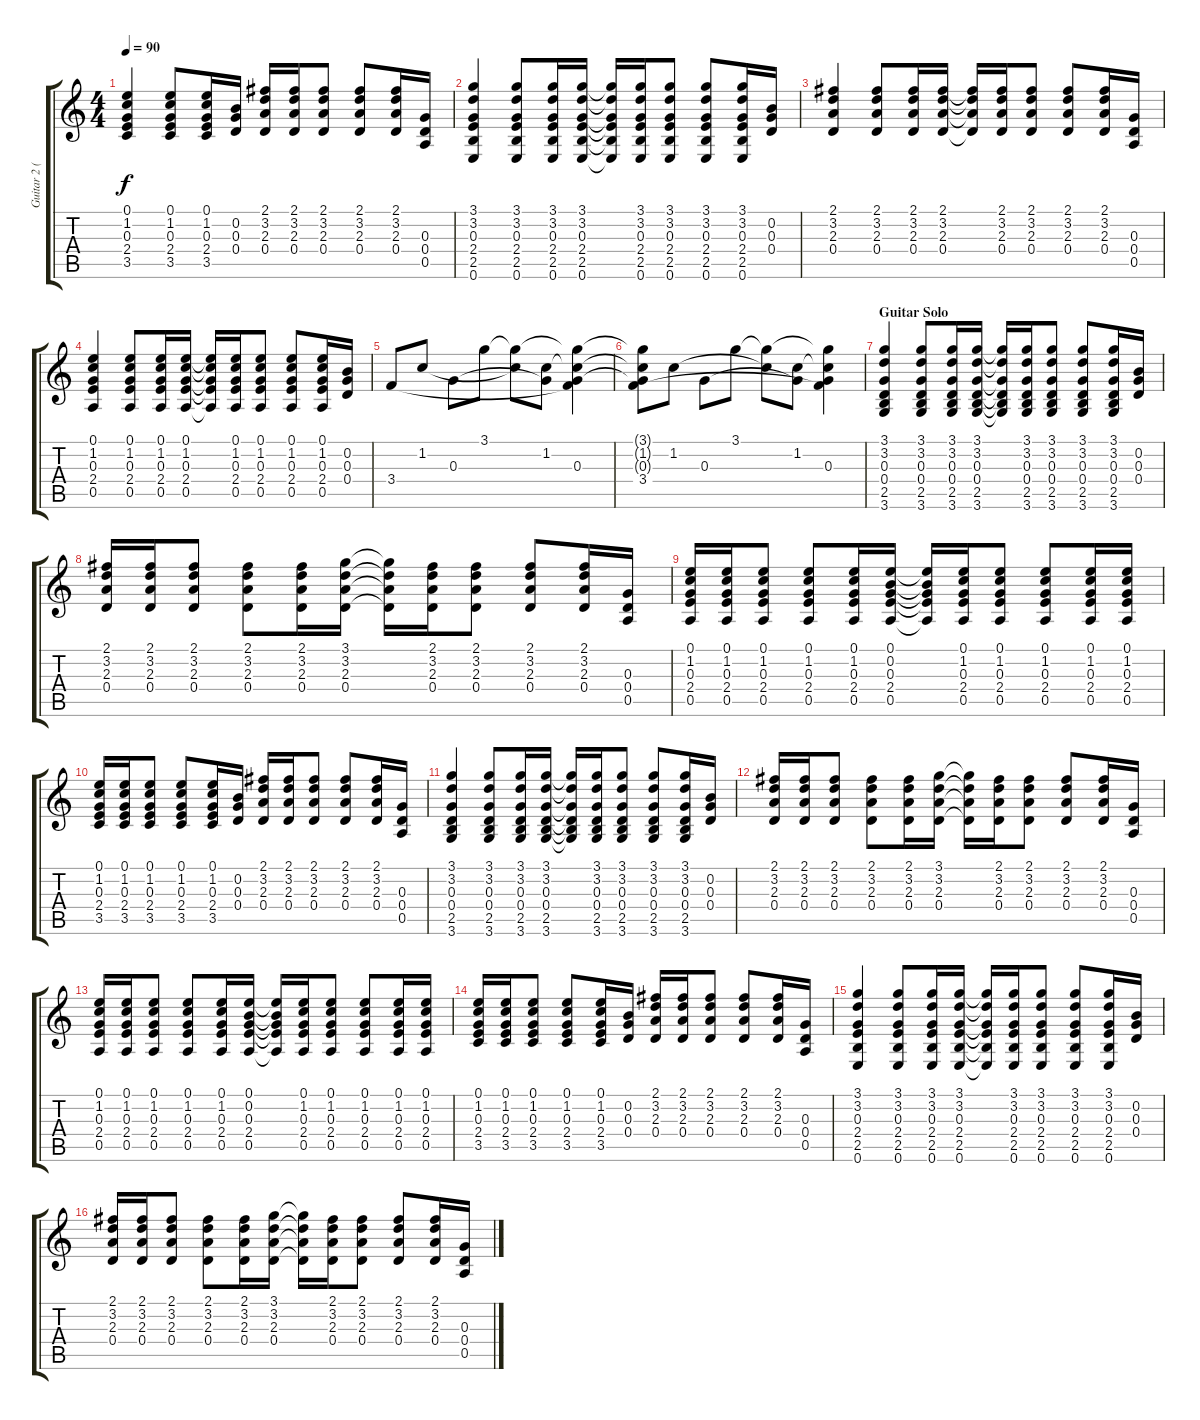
\track ("Guitar 2 (Gem)" "Guitar 2 (") {instrument overdrivenguitar}
\staff {score tabs}
\tuning (E4 B3 G3 D3 A2 E2) {hide}
\ts (4 4)
\tempo 90
\clef g2
\ks c
(0.1 1.2 0.3 2.4 3.5).4{dy f} (0.1 1.2 0.3 2.4 3.5).8 (0.1 1.2 0.3 2.4 3.5).16 (0.2 0.3 0.4).16 (2.1 3.2 2.3 0.4).16 (2.1 3.2 2.3 0.4).16 (2.1 3.2 2.3 0.4).8 (2.1 3.2 2.3 0.4).8 (2.1 3.2 2.3 0.4).16 (0.3 0.4 0.5).16 |
(3.1 3.2 0.3 2.4 2.5 0.6).4 (3.1 3.2 0.3 2.4 2.5 0.6).8 (3.1 3.2 0.3 2.4 2.5 0.6).16 (3.1 3.2 0.3 2.4 2.5 0.6).16 (3.1{t} 3.2{t} 0.3{t} 2.4{t} 2.5{t} 0.6{t}).16 (3.1 3.2 0.3 2.4 2.5 0.6).16 (3.1 3.2 0.3 2.4 2.5 0.6).8 (3.1 3.2 0.3 2.4 2.5 0.6).8 (3.1 3.2 0.3 2.4 2.5 0.6).16 (0.2 0.3 0.4).16 |
(2.1 3.2 2.3 0.4).4 (2.1 3.2 2.3 0.4).8 (2.1 3.2 2.3 0.4).16 (2.1 3.2 2.3 0.4).16 (2.1{t} 3.2{t} 2.3{t} 0.4{t}).16 (2.1 3.2 2.3 0.4).16 (2.1 3.2 2.3 0.4).8 (2.1 3.2 2.3 0.4).8 (2.1 3.2 2.3 0.4).16 (0.3 0.4 0.5).16 |
(0.1 1.2 0.3 2.4 0.5).4 (0.1 1.2 0.3 2.4 0.5).8 (0.1 1.2 0.3 2.4 0.5).16 (0.1 1.2 0.3 2.4 0.5).16 (0.1{t} 1.2{t} 0.3{t} 2.4{t} 0.5{t}).16 (0.1 1.2 0.3 2.4 0.5).16 (0.1 1.2 0.3 2.4 0.5).8 (0.1 1.2 0.3 2.4 0.5).8 (0.1 1.2 0.3 2.4 0.5).16 (0.2 0.3 0.4).16 |
3.4.8{volume 12} 1.2.8 0.3.8 3.1.8 (3.1{t} 1.2{t}).8 (1.2 0.3{t}).8 (3.1{t} 1.2{t} 0.3 3.4{t}).4 |
(3.1{t} 1.2{t} 0.3{t} 3.4).8 1.2.8 0.3.8 3.1.8 (3.1{t} 1.2{t}).8 (1.2 0.3{t}).8 (3.1{t} 1.2{t} 0.3 3.4{t}).4 |
\section ("" "Guitar Solo")
(3.1 3.2 0.3 0.4 2.5 3.6).4{volume 10} (3.1 3.2 0.3 0.4 2.5 3.6).8 (3.1 3.2 0.3 0.4 2.5 3.6).16 (3.1 3.2 0.3 0.4 2.5 3.6).16 (3.1{t} 3.2{t} 0.3{t} 0.4{t} 2.5{t} 3.6{t}).16 (3.1 3.2 0.3 0.4 2.5 3.6).16 (3.1 3.2 0.3 0.4 2.5 3.6).8 (3.1 3.2 0.3 0.4 2.5 3.6).8 (3.1 3.2 0.3 0.4 2.5 3.6).16 (0.2 0.3 0.4).16 |
(2.1 3.2 2.3 0.4).16 (2.1 3.2 2.3 0.4).16 (2.1 3.2 2.3 0.4).8 (2.1 3.2 2.3 0.4).8 (2.1 3.2 2.3 0.4).16 (3.1 3.2 2.3 0.4).16 (3.1{t} 3.2{t} 2.3{t} 0.4{t}).16 (2.1 3.2 2.3 0.4).16 (2.1 3.2 2.3 0.4).8 (2.1 3.2 2.3 0.4).8 (2.1 3.2 2.3 0.4).16 (0.3 0.4 0.5).16 |
(0.1 1.2 0.3 2.4 0.5).16 (0.1 1.2 0.3 2.4 0.5).16 (0.1 1.2 0.3 2.4 0.5).8 (0.1 1.2 0.3 2.4 0.5).8 (0.1 1.2 0.3 2.4 0.5).16 (0.1 0.2 0.3 2.4 0.5).16 (0.1{t} 0.2{t} 0.3{t} 2.4{t} 0.5{t}).16 (0.1 1.2 0.3 2.4 0.5).16 (0.1 1.2 0.3 2.4 0.5).8 (0.1 1.2 0.3 2.4 0.5).8 (0.1 1.2 0.3 2.4 0.5).16 (0.1 1.2 0.3 2.4 0.5).16 |
(0.1 1.2 0.3 2.4 3.5).16 (0.1 1.2 0.3 2.4 3.5).16 (0.1 1.2 0.3 2.4 3.5).8 (0.1 1.2 0.3 2.4 3.5).8 (0.1 1.2 0.3 2.4 3.5).16 (0.2 0.3 0.4).16 (2.1 3.2 2.3 0.4).16 (2.1 3.2 2.3 0.4).16 (2.1 3.2 2.3 0.4).8 (2.1 3.2 2.3 0.4).8 (2.1 3.2 2.3 0.4).16 (0.3 0.4 0.5).16 |
(3.1 3.2 0.3 0.4 2.5 3.6).4 (3.1 3.2 0.3 0.4 2.5 3.6).8 (3.1 3.2 0.3 0.4 2.5 3.6).16 (3.1 3.2 0.3 0.4 2.5 3.6).16 (3.1{t} 3.2{t} 0.3{t} 0.4{t} 2.5{t} 3.6{t}).16 (3.1 3.2 0.3 0.4 2.5 3.6).16 (3.1 3.2 0.3 0.4 2.5 3.6).8 (3.1 3.2 0.3 0.4 2.5 3.6).8 (3.1 3.2 0.3 0.4 2.5 3.6).16 (0.2 0.3 0.4).16 |
(2.1 3.2 2.3 0.4).16 (2.1 3.2 2.3 0.4).16 (2.1 3.2 2.3 0.4).8 (2.1 3.2 2.3 0.4).8 (2.1 3.2 2.3 0.4).16 (3.1 3.2 2.3 0.4).16 (3.1{t} 3.2{t} 2.3{t} 0.4{t}).16 (2.1 3.2 2.3 0.4).16 (2.1 3.2 2.3 0.4).8 (2.1 3.2 2.3 0.4).8 (2.1 3.2 2.3 0.4).16 (0.3 0.4 0.5).16 |
(0.1 1.2 0.3 2.4 0.5).16 (0.1 1.2 0.3 2.4 0.5).16 (0.1 1.2 0.3 2.4 0.5).8 (0.1 1.2 0.3 2.4 0.5).8 (0.1 1.2 0.3 2.4 0.5).16 (0.1 0.2 0.3 2.4 0.5).16 (0.1{t} 0.2{t} 0.3{t} 2.4{t} 0.5{t}).16 (0.1 1.2 0.3 2.4 0.5).16 (0.1 1.2 0.3 2.4 0.5).8 (0.1 1.2 0.3 2.4 0.5).8 (0.1 1.2 0.3 2.4 0.5).16 (0.1 1.2 0.3 2.4 0.5).16 |
(0.1 1.2 0.3 2.4 3.5).16 (0.1 1.2 0.3 2.4 3.5).16 (0.1 1.2 0.3 2.4 3.5).8 (0.1 1.2 0.3 2.4 3.5).8 (0.1 1.2 0.3 2.4 3.5).16 (0.2 0.3 0.4).16 (2.1 3.2 2.3 0.4).16 (2.1 3.2 2.3 0.4).16 (2.1 3.2 2.3 0.4).8 (2.1 3.2 2.3 0.4).8 (2.1 3.2 2.3 0.4).16 (0.3 0.4 0.5).16 |
(3.1 3.2 0.3 2.4 2.5 0.6).4 (3.1 3.2 0.3 2.4 2.5 0.6).8 (3.1 3.2 0.3 2.4 2.5 0.6).16 (3.1 3.2 0.3 2.4 2.5 0.6).16 (3.1{t} 3.2{t} 0.3{t} 2.4{t} 2.5{t} 0.6{t}).16 (3.1 3.2 0.3 2.4 2.5 0.6).16 (3.1 3.2 0.3 2.4 2.5 0.6).8 (3.1 3.2 0.3 2.4 2.5 0.6).8 (3.1 3.2 0.3 2.4 2.5 0.6).16 (0.2 0.3 0.4).16 |
(2.1 3.2 2.3 0.4).16 (2.1 3.2 2.3 0.4).16 (2.1 3.2 2.3 0.4).8 (2.1 3.2 2.3 0.4).8 (2.1 3.2 2.3 0.4).16 (3.1 3.2 2.3 0.4).16 (3.1{t} 3.2{t} 2.3{t} 0.4{t}).16 (2.1 3.2 2.3 0.4).16 (2.1 3.2 2.3 0.4).8 (2.1 3.2 2.3 0.4).8 (2.1 3.2 2.3 0.4).16 (0.3 0.4 0.5).16
